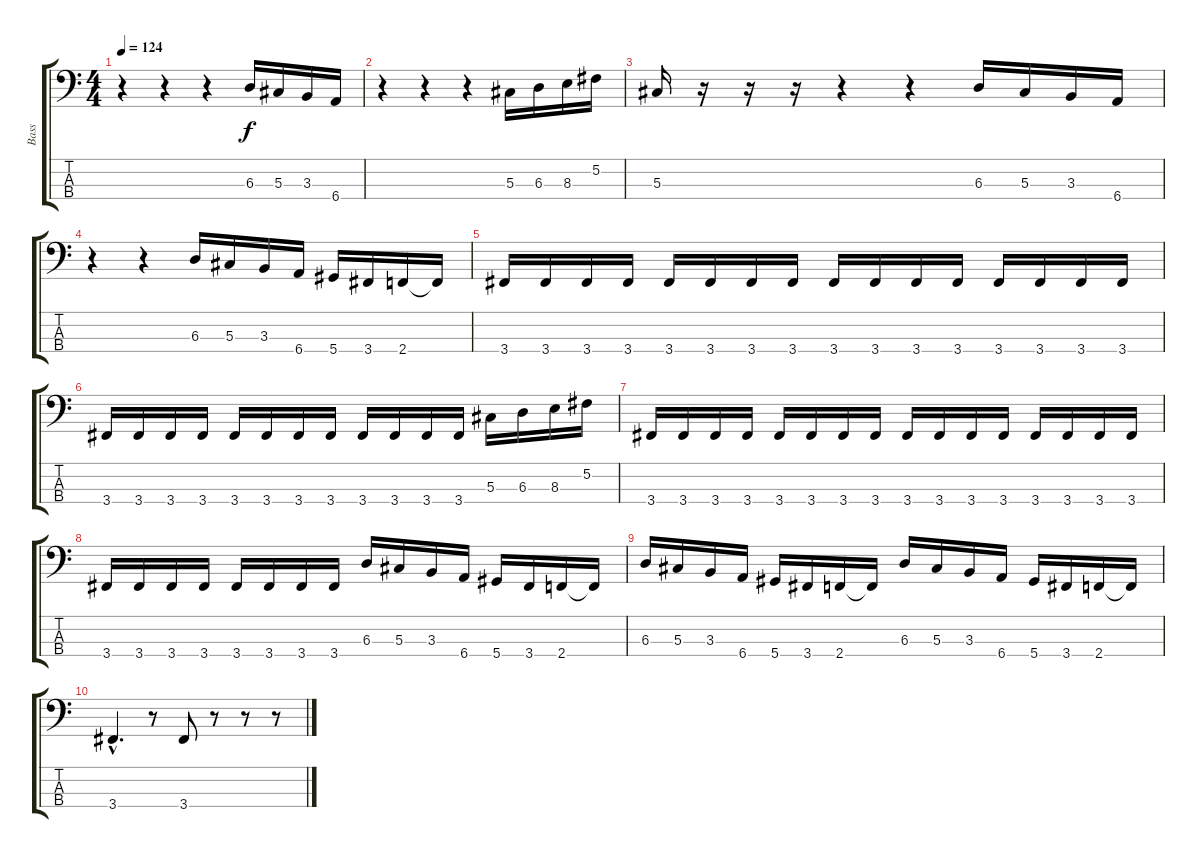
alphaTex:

\track ("Bass" "Bass") {instrument electricbassfinger}
\staff {score tabs}
\tuning (Gb2 Db2 Ab1 Eb1) {hide}
\ts (4 4)
\tempo 124
\clef f4
\ks c
r.4{dy f} r.4 r.4 6.3.16 5.3.16 3.3.16 6.4.16 |
r.4 r.4 r.4 5.3.16 6.3.16 8.3.16 5.2.16 |
5.3.16 r.16 r.16 r.16 r.4 r.4 6.3.16 5.3.16 3.3.16 6.4.16 |
r.4 r.4 6.3.16 5.3.16 3.3.16 6.4.16 5.4.16 3.4.16 2.4.16 2.4{t}.16 |
3.4.16 3.4.16 3.4.16 3.4.16 3.4.16 3.4.16 3.4.16 3.4.16 3.4.16 3.4.16 3.4.16 3.4.16 3.4.16 3.4.16 3.4.16 3.4.16 |
3.4.16 3.4.16 3.4.16 3.4.16 3.4.16 3.4.16 3.4.16 3.4.16 3.4.16 3.4.16 3.4.16 3.4.16 5.3.16 6.3.16 8.3.16 5.2.16 |
3.4.16 3.4.16 3.4.16 3.4.16 3.4.16 3.4.16 3.4.16 3.4.16 3.4.16 3.4.16 3.4.16 3.4.16 3.4.16 3.4.16 3.4.16 3.4.16 |
3.4.16 3.4.16 3.4.16 3.4.16 3.4.16 3.4.16 3.4.16 3.4.16 6.3.16 5.3.16 3.3.16 6.4.16 5.4.16 3.4.16 2.4.16 2.4{t}.16 |
6.3.16 5.3.16 3.3.16 6.4.16 5.4.16 3.4.16 2.4.16 2.4{t}.16 6.3.16 5.3.16 3.3.16 6.4.16 5.4.16 3.4.16 2.4.16 2.4{t}.16 |
3.4{hac}.4{d} r.8 3.4.8 r.8 r.8 r.8
